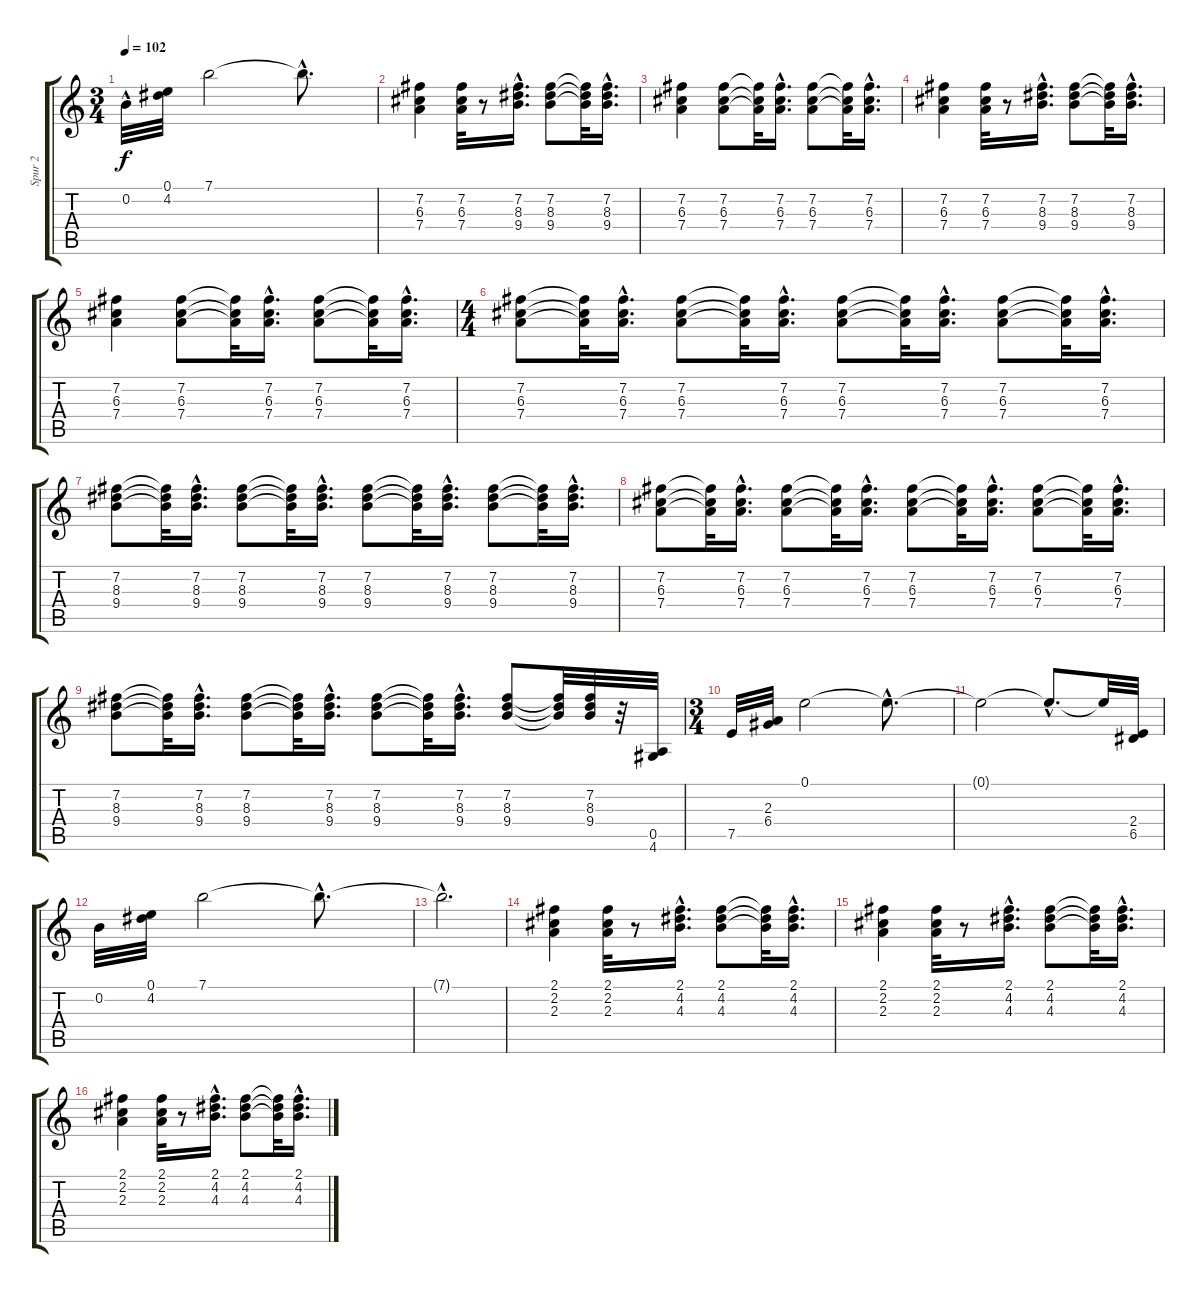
\track ("Spur 2" "Spur 2") {instrument electricguitarclean}
\staff {score tabs}
\tuning (E4 B3 G3 D3 A2 E2) {hide}
\ts (3 4)
\tempo 102
\clef g2
\ks c
0.2{hac}.32{dy f} (0.1 4.2).32 7.1.2 7.1{hac t}.8{d} |
(7.2 6.3 7.4).4 (7.2 6.3 7.4).32 r.8 (7.2{hac} 8.3{hac} 9.4{hac}).16{d} (7.2 8.3 9.4).8 (7.2{t} 8.3{t} 9.4{t}).32 (7.2{hac} 8.3{hac} 9.4{hac}).16{d} |
(7.2 6.3 7.4).4 (7.2 6.3 7.4).8 (7.2{t} 6.3{t} 7.4{t}).32 (7.2{hac} 6.3{hac} 7.4{hac}).16{d} (7.2 6.3 7.4).8 (7.2{t} 6.3{t} 7.4{t}).32 (7.2{hac} 6.3{hac} 7.4{hac}).16{d} |
(7.2 6.3 7.4).4 (7.2 6.3 7.4).32 r.8 (7.2{hac} 8.3{hac} 9.4{hac}).16{d} (7.2 8.3 9.4).8 (7.2{t} 8.3{t} 9.4{t}).32 (7.2{hac} 8.3{hac} 9.4{hac}).16{d} |
(7.2 6.3 7.4).4 (7.2 6.3 7.4).8 (7.2{t} 6.3{t} 7.4{t}).32 (7.2{hac} 6.3{hac} 7.4{hac}).16{d} (7.2 6.3 7.4).8 (7.2{t} 6.3{t} 7.4{t}).32 (7.2{hac} 6.3{hac} 7.4{hac}).16{d} |
\ts (4 4)
(7.2 6.3 7.4).8{volume 9} (7.2{t} 6.3{t} 7.4{t}).32 (7.2{hac} 6.3{hac} 7.4{hac}).16{d} (7.2 6.3 7.4).8 (7.2{t} 6.3{t} 7.4{t}).32 (7.2{hac} 6.3{hac} 7.4{hac}).16{d} (7.2 6.3 7.4).8 (7.2{t} 6.3{t} 7.4{t}).32 (7.2{hac} 6.3{hac} 7.4{hac}).16{d} (7.2 6.3 7.4).8 (7.2{t} 6.3{t} 7.4{t}).32 (7.2{hac} 6.3{hac} 7.4{hac}).16{d} |
(7.2 8.3 9.4).8 (7.2{t} 8.3{t} 9.4{t}).32 (7.2{hac} 8.3{hac} 9.4{hac}).16{d} (7.2 8.3 9.4).8 (7.2{t} 8.3{t} 9.4{t}).32 (7.2{hac} 8.3{hac} 9.4{hac}).16{d} (7.2 8.3 9.4).8 (7.2{t} 8.3{t} 9.4{t}).32 (7.2{hac} 8.3{hac} 9.4{hac}).16{d} (7.2 8.3 9.4).8 (7.2{t} 8.3{t} 9.4{t}).32 (7.2{hac} 8.3{hac} 9.4{hac}).16{d} |
(7.2 6.3 7.4).8 (7.2{t} 6.3{t} 7.4{t}).32 (7.2{hac} 6.3{hac} 7.4{hac}).16{d} (7.2 6.3 7.4).8 (7.2{t} 6.3{t} 7.4{t}).32 (7.2{hac} 6.3{hac} 7.4{hac}).16{d} (7.2 6.3 7.4).8 (7.2{t} 6.3{t} 7.4{t}).32 (7.2{hac} 6.3{hac} 7.4{hac}).16{d} (7.2 6.3 7.4).8 (7.2{t} 6.3{t} 7.4{t}).32 (7.2{hac} 6.3{hac} 7.4{hac}).16{d} |
(7.2 8.3 9.4).8 (7.2{t} 8.3{t} 9.4{t}).32 (7.2{hac} 8.3{hac} 9.4{hac}).16{d} (7.2 8.3 9.4).8 (7.2{t} 8.3{t} 9.4{t}).32 (7.2{hac} 8.3{hac} 9.4{hac}).16{d} (7.2 8.3 9.4).8 (7.2{t} 8.3{t} 9.4{t}).32 (7.2{hac} 8.3{hac} 9.4{hac}).16{d} (7.2 8.3 9.4).8 (7.2{t} 8.3{t} 9.4{t}).32 (7.2 8.3 9.4).32{volume 12} r.32 (0.5 4.6).32 |
\ts (3 4)
7.5.32 (2.3 6.4).32 0.1.2 0.1{hac t}.8{d} |
0.1{t}.2 0.1{hac t}.8{d} 0.1{t}.32 (2.4 6.5).32 |
0.2.32 (0.1 4.2).32 7.1.2 7.1{hac t}.8{d} |
7.1{hac t}.2{d} |
(2.1 2.2 2.3).4 (2.1 2.2 2.3).32 r.8 (2.1{hac} 4.2{hac} 4.3{hac}).16{d} (2.1 4.2 4.3).8 (2.1{t} 4.2{t} 4.3{t}).32 (2.1{hac} 4.2{hac} 4.3{hac}).16{d} |
(2.1 2.2 2.3).4 (2.1 2.2 2.3).32 r.8 (2.1{hac} 4.2{hac} 4.3{hac}).16{d} (2.1 4.2 4.3).8 (2.1{t} 4.2{t} 4.3{t}).32 (2.1{hac} 4.2{hac} 4.3{hac}).16{d} |
(2.1 2.2 2.3).4 (2.1 2.2 2.3).32 r.8 (2.1{hac} 4.2{hac} 4.3{hac}).16{d} (2.1 4.2 4.3).8 (2.1{t} 4.2{t} 4.3{t}).32 (2.1{hac} 4.2{hac} 4.3{hac}).16{d}
